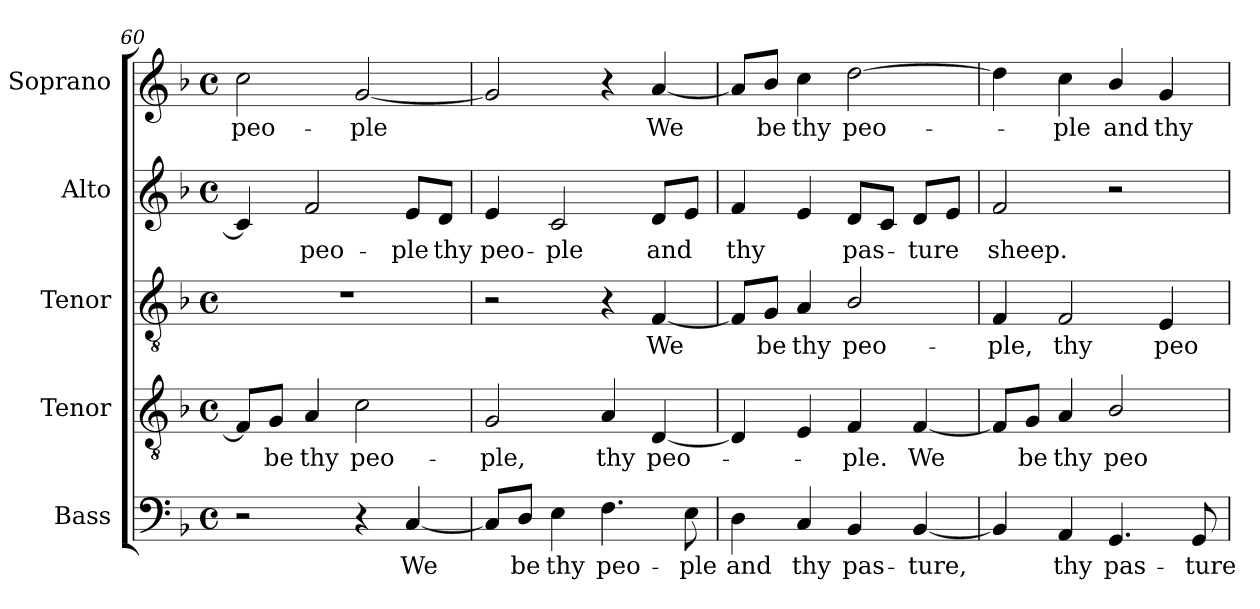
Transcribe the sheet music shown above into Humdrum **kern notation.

**kern	**text	**kern	**text	**kern	**text	**kern	**text	**kern	**text
*part5	*part5	*part4	*part4	*part3	*part3	*part2	*part2	*part1	*part1
*staff5	*staff5	*staff4	*staff4	*staff3	*staff3	*staff2	*staff2	*staff1	*staff1
*I"Bass	*	*I"Tenor	*	*I"Tenor	*	*I"Alto	*	*I"Soprano	*
*I'B.	*	*I'T.	*	*I'T.	*	*I'A.	*	*I'S.	*
*clefF4	*	*clefGv2	*	*clefGv2	*	*clefG2	*	*clefG2	*
*	*	*ITrd7c12	*	*ITrd7c12	*	*	*	*	*
*k[b-]	*	*k[b-]	*	*k[b-]	*	*k[b-]	*	*k[b-]	*
*F:	*	*F:	*	*F:	*	*F:	*	*F:	*
*M4/4	*	*M4/4	*	*M4/4	*	*M4/4	*	*M4/4	*
*met(c)	*	*met(c)	*	*met(c)	*	*met(c)	*	*met(c)	*
=60	=60	=60	=60	=60	=60	=60	=60	=60	=60
!	!	!	!	!	!	!	!	!	!LO:LY:b:color=#000000
2r	.	8FFi/L]	.	1r	.	4ci/]	.	2cci\	peo-
!	!	!	!LO:LY:b:color=#000000	!	!	!	!	!	!
.	.	8GGi/J	be	.	.	.	.	.	.
!	!	!	!LO:LY:b:color=#000000	!	!	!	!	!	!
!	!	!	!	!	!	!	!LO:LY:b:color=#000000	!	!
.	.	4AAi/	thy	.	.	2fi/	peo-	.	.
!	!	!	!LO:LY:b:color=#000000	!	!	!	!	!	!
!	!	!	!	!	!	!	!	!	!LO:LY:b:color=#000000
4r	.	2Ci\	peo-	.	.	.	.	[2gi/	-ple
!	!LO:LY:b:color=#000000	!	!	!	!	!	!	!	!
!	!	!	!	!	!	!	!LO:LY:b:color=#000000	!	!
[4Ci/	We	.	.	.	.	8ei/L	-ple	.	.
!	!	!	!	!	!	!	!LO:LY:b:color=#000000	!	!
.	.	.	.	.	.	8di/J	thy	.	.
!!LO:LB:g=z
=61	=61	=61	=61	=61	=61	=61	=61	=61	=61
!	!	!	!LO:LY:b:color=#000000	!	!	!	!	!	!
!	!	!	!	!	!	!	!LO:LY:b:color=#000000	!	!
8Ci/L]	.	2GGi/	-ple,	2r	.	4ei/	peo-	2gi/]	.
!	!LO:LY:b:color=#000000	!	!	!	!	!	!	!	!
8Di/J	be	.	.	.	.	.	.	.	.
!	!LO:LY:b:color=#000000	!	!	!	!	!	!	!	!
!	!	!	!	!	!	!	!LO:LY:b:color=#000000	!	!
4Ei\	thy	.	.	.	.	2ci/	-ple	.	.
!	!LO:LY:b:color=#000000	!	!	!	!	!	!	!	!
!	!	!	!LO:LY:b:color=#000000	!	!	!	!	!	!
4.Fi\	peo-	4AAi/	thy	4r	.	.	.	4r	.
!	!	!	!LO:LY:b:color=#000000	!	!	!	!	!	!
!	!	!	!	!	!LO:LY:b:color=#000000	!	!	!	!
!	!	!	!	!	!	!	!LO:LY:b:color=#000000	!	!
!	!	!	!	!	!	!	!	!	!LO:LY:b:color=#000000
.	.	[4DDi/	peo-	[4FFi/	We	8di/L	and	[4ai/	We
!	!LO:LY:b:color=#000000	!	!	!	!	!	!	!	!
8Ei\	-ple	.	.	.	.	8ei/J	.	.	.
=62	=62	=62	=62	=62	=62	=62	=62	=62	=62
!	!LO:LY:b:color=#000000	!	!	!	!	!	!	!	!
!	!	!	!	!	!	!	!LO:LY:b:color=#000000	!	!
4Di\	and	4DDi/]	.	8FFi/L]	.	4fi/	thy	8ai/L]	.
!	!	!	!	!	!LO:LY:b:color=#000000	!	!	!	!
!	!	!	!	!	!	!	!	!	!LO:LY:b:color=#000000
.	.	.	.	8GGi/J	be	.	.	8b-i/J	be
!	!LO:LY:b:color=#000000	!	!	!	!	!	!	!	!
!	!	!	!	!	!LO:LY:b:color=#000000	!	!	!	!
!	!	!	!	!	!	!	!	!	!LO:LY:b:color=#000000
4Ci/	thy	4EEi/	.	4AAi/	thy	4ei/	.	4cci\	thy
!	!LO:LY:b:color=#000000	!	!	!	!	!	!	!	!
!	!	!	!LO:LY:b:color=#000000	!	!	!	!	!	!
!	!	!	!	!	!LO:LY:b:color=#000000	!	!	!	!
!	!	!	!	!	!	!	!LO:LY:b:color=#000000	!	!
!	!	!	!	!	!	!	!	!	!LO:LY:b:color=#000000
4BB-i/	pas-	4FFi/	-ple.	2BB-i/	peo-	8di/L	pas-	[2ddi\	peo-
.	.	.	.	.	.	8ci/J	.	.	.
!	!LO:LY:b:color=#000000	!	!	!	!	!	!	!	!
!	!	!	!LO:LY:b:color=#000000	!	!	!	!	!	!
!	!	!	!	!	!	!	!LO:LY:b:color=#000000	!	!
[4BB-i/	-ture,	[4FFi/	We	.	.	8di/L	-ture	.	.
.	.	.	.	.	.	8ei/J	.	.	.
=63	=63	=63	=63	=63	=63	=63	=63	=63	=63
!	!	!	!	!	!LO:LY:b:color=#000000	!	!	!	!
!	!	!	!	!	!	!	!LO:LY:b:color=#000000	!	!
4BB-i/]	.	8FFi/L]	.	4FFi/	-ple,	2fi/	sheep.	4ddi\]	.
!	!	!	!LO:LY:b:color=#000000	!	!	!	!	!	!
.	.	8GGi/J	be	.	.	.	.	.	.
!	!LO:LY:b:color=#000000	!	!	!	!	!	!	!	!
!	!	!	!LO:LY:b:color=#000000	!	!	!	!	!	!
!	!	!	!	!	!LO:LY:b:color=#000000	!	!	!	!
!	!	!	!	!	!	!	!	!	!LO:LY:b:color=#000000
4AAi/	thy	4AAi/	thy	2FFi/	thy	.	.	4cci\	-ple
!	!LO:LY:b:color=#000000	!	!	!	!	!	!	!	!
!	!	!	!LO:LY:b:color=#000000	!	!	!	!	!	!
!	!	!	!	!	!	!	!	!	!LO:LY:b:color=#000000
4.GGi/	pas-	2BB-i/	peo-	.	.	2r	.	4b-i/	and
!	!	!	!	!	!LO:LY:b:color=#000000	!	!	!	!
!	!	!	!	!	!	!	!	!	!LO:LY:b:color=#000000
.	.	.	.	4EEi/	peo-	.	.	4gi/	thy
!	!LO:LY:b:color=#000000	!	!	!	!	!	!	!	!
8GGi/	-ture	.	.	.	.	.	.	.	.
=	=	=	=	=	=	=	=	=	=
*-	*-	*-	*-	*-	*-	*-	*-	*-	*-
